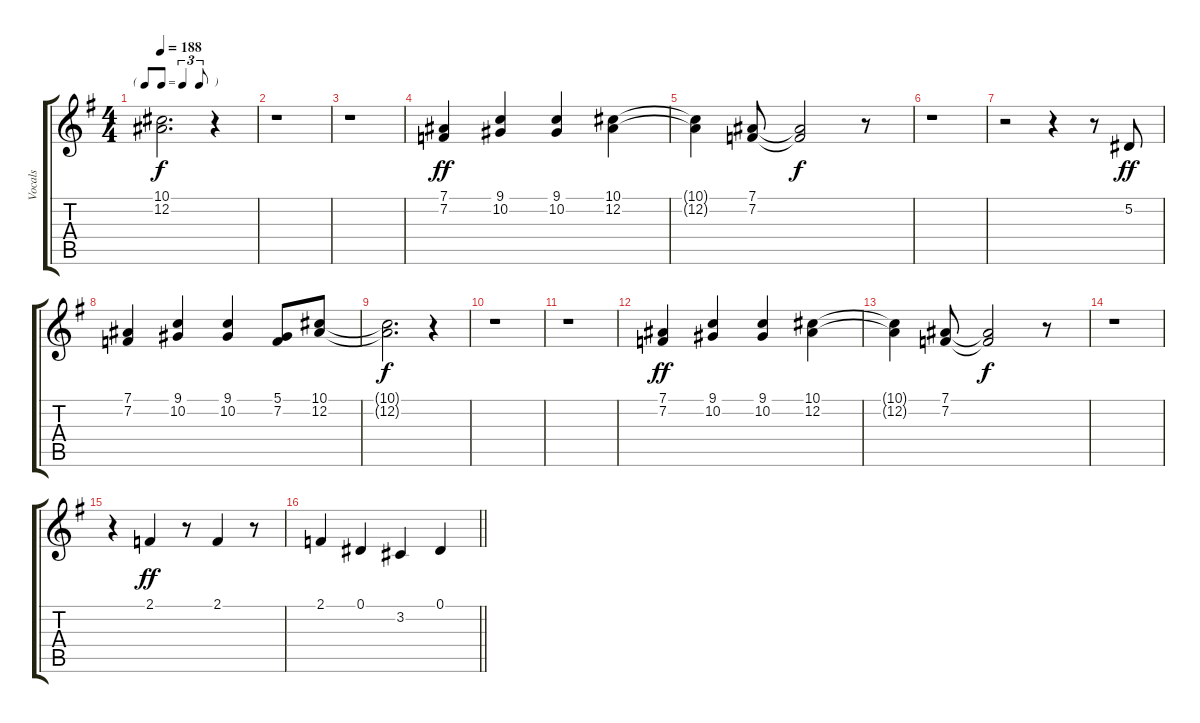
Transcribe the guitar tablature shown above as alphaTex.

\track ("Vocals" "Vocals") {instrument oboe}
\staff {score tabs}
\tuning (Eb4 Bb3 Gb3 Db3 Ab2 Eb2) {hide}
\ts (4 4)
\tf triplet8th
\tempo 188
\clef g2
\ks g
(10.1{t} 12.2{t}).2{d dy f} r.4 |
r.1 |
r.1 |
(7.1 7.2).4{dy ff} (9.1 10.2).4 (9.1 10.2).4 (10.1 12.2).4 |
(10.1{t} 12.2{t}).4 (7.1 7.2).8 (7.1{t} 7.2{t}).2{dy f} r.8 |
r.1 |
r.2 r.4 r.8 5.2.8{dy ff} |
(7.1 7.2).4 (9.1 10.2).4 (9.1 10.2).4 (5.1 7.2).8 (10.1 12.2).8 |
(10.1{t} 12.2{t}).2{d dy f} r.4 |
r.1 |
r.1 |
(7.1 7.2).4{dy ff} (9.1 10.2).4 (9.1 10.2).4 (10.1 12.2).4 |
(10.1{t} 12.2{t}).4 (7.1 7.2).8 (7.1{t} 7.2{t}).2{dy f} r.8 |
r.1 |
r.4 2.1.4{dy ff} r.8 2.1.4 r.8 |
\barLineRight lightlight
2.1.4 0.1.4 3.2.4 0.1.4
